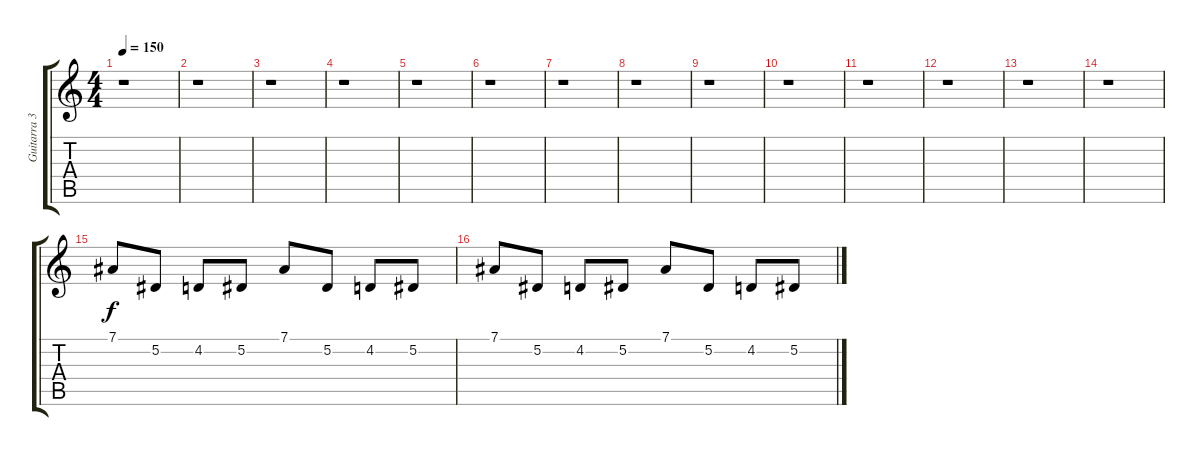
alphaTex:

\track ("Guitarra 3" "Guitarra 3") {instrument acousticgrandpiano}
\staff {score tabs}
\tuning (Eb4 Bb3 Gb3 Db3 Ab2 Eb2) {hide}
\ts (4 4)
\tempo 150
\clef g2
\ks c
r.1{dy f} |
r.1 |
r.1 |
r.1 |
r.1 |
r.1 |
r.1 |
r.1 |
r.1 |
r.1 |
r.1 |
r.1 |
r.1 |
r.1 |
7.1.8 5.2.8 4.2.8 5.2.8 7.1.8 5.2.8 4.2.8 5.2.8 |
7.1.8 5.2.8 4.2.8 5.2.8 7.1.8 5.2.8 4.2.8 5.2.8
